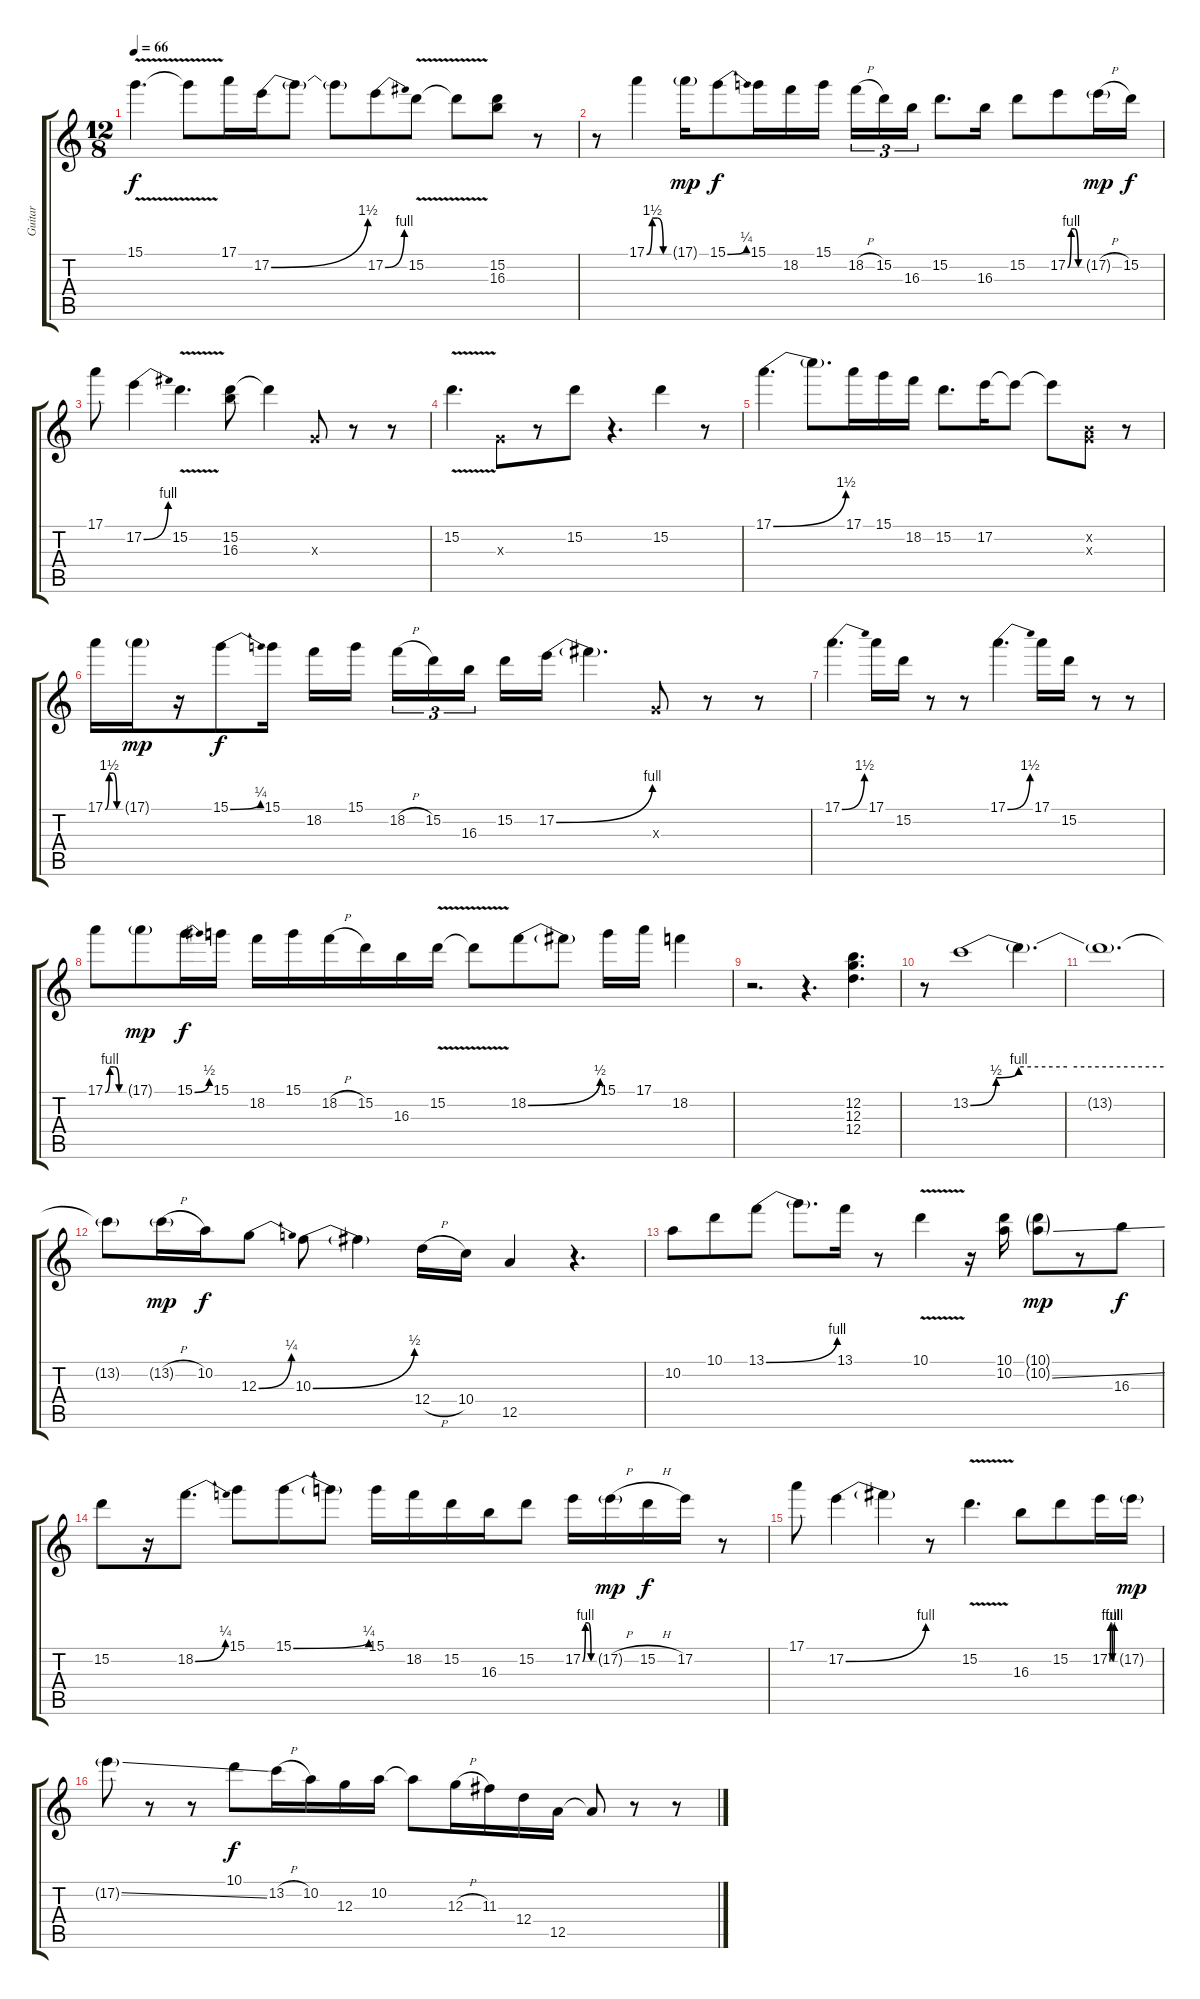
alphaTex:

\track ("Guitar" "Guitar") {instrument electricguitarclean}
\staff {score tabs}
\tuning (E4 B3 G3 D3 A2 E2) {hide}
\ts (12 8)
\tempo 66
\clef g2
\ks c
15.1{v}.4{d dy f} 15.1{t}.8 17.1.16 17.2{be (bend 0 0 60 6)}.16 17.2{t}.8 17.2{t}.8 17.2{be (bend 0 0 60 4)}.8 15.2{v}.8 15.2{v t}.8 (15.2 16.3).8 r.8 |
r.8 17.1{be (custom 0 0 15 6 30 6 45 0 60 0)}.4 17.1{g}.16{dy mp} 15.1{be (bend 0 0 60 1)}.8{dy f} 15.1.16 18.2.16 15.1.16 18.2{h}.16{tu (3 2)} 15.2.16{tu (3 2)} 16.3.16{tu (3 2)} 15.2.8{d} 16.3.16 15.2.8 17.2{be (custom 0 0 15 4 30 4 45 0 60 0)}.8 17.2{h g}.16{dy mp} 15.2.16{dy f} |
17.1.8 17.2{be (bend 0 0 60 4)}.4 15.2{v}.4{d} (15.2 16.3).8 15.2{t}.4 0.3{x}.8 r.8 r.8 |
15.2{v}.4{d} 0.3{x}.8 r.8 15.2.8 r.4{d} 15.2.4 r.8 |
17.1{be (bend 0 0 60 6)}.4{d} 17.1{t}.8{d} 17.1.16 15.1.16 18.2.16 15.2.8{d} 17.2.16 17.2{t}.8 17.2{t}.8 (0.2{x} 0.3{x}).8 r.8 |
17.1{be (custom 0 0 15 6 30 6 45 0 60 0)}.16 17.1{g}.16{dy mp} r.16 15.1{be (bend 0 0 60 1)}.8{dy f} 15.1.16 18.2.16 15.1.16{beam splitsecondary} 18.2{h}.16{tu (3 2)} 15.2.16{tu (3 2)} 16.3.16{tu (3 2) beam splitsecondary} 15.2.16 17.2{be (bend 0 0 60 4)}.16 17.2{t}.4{d} 0.3{x}.8 r.8 r.8 |
17.1{be (bend 0 0 60 6)}.4{d} 17.1.16 15.2.16 r.8 r.8 17.1{be (bend 0 0 60 6)}.4{d} 17.1.16 15.2.16 r.8 r.8 |
17.1{be (custom 0 0 15 4 30 4 45 0 60 0)}.8 17.1{g}.8{dy mp} 15.1{be (bend 0 0 60 2)}.16{dy f} 15.1.16 18.2.16 15.1.16 18.2{h}.16 15.2.16 16.3.16 15.2{v}.16 15.2{t}.8 18.2{be (bend 0 0 60 2)}.8 18.2{t}.8 15.1.16 17.1.16 18.2.4 |
r.2{d} r.4{d} (12.2 12.3 12.4).4{d} |
r.8 13.2{be (custom 0 0 8 2 15 4 30 4 60 4)}.1 13.2{t}.4{d} |
13.2{t}.1{d} |
13.2{t}.8 13.2{h g}.16{dy mp} 10.2.16{dy f} 12.3{be (bend 0 0 60 1)}.8 10.3{be (bend 0 0 60 2)}.8 10.3{t}.4 12.4{h}.16 10.4.16 12.5.4 r.4{d} |
10.2.8 10.1.8 13.1{be (bend 0 0 60 4)}.8 13.1{t}.8{d} 13.1.16 r.8 10.1{v}.4 r.16 (10.1 10.2).16 (10.1{g} 10.2{ss g}).8{dy mp} r.8 16.3.8{dy f} |
15.2.8 r.16 18.2{be (bend 0 0 60 1)}.8{d} 15.1.8 15.1{be (bend 0 0 60 1)}.8 15.1{t}.8 15.1.16 18.2.16 15.2.16 16.3.16 15.2.8 17.2{be (custom 0 0 15 4 30 4 45 0 60 0)}.16 17.2{h g}.16{dy mp} 15.2{h}.16{dy f} 17.2.16 r.8 |
17.1.8 17.2{be (bend 0 0 60 4)}.4 17.2{t}.4 r.8 15.2{v}.4{d} 16.3.8 15.2.8 17.2{be (custom 0 0 10 4 20 4 30 0 40 0 50 4 60 4)}.16 17.2{g}.16{dy mp} |
17.2{ss g}.8 r.8 r.8 10.1.8{dy f} 13.2{h}.16 10.2.16 12.3.16 10.2.16 10.2{t}.8 12.3{h}.16 11.3.16 12.4.16 12.5.16 12.5{t}.8 r.8 r.8
